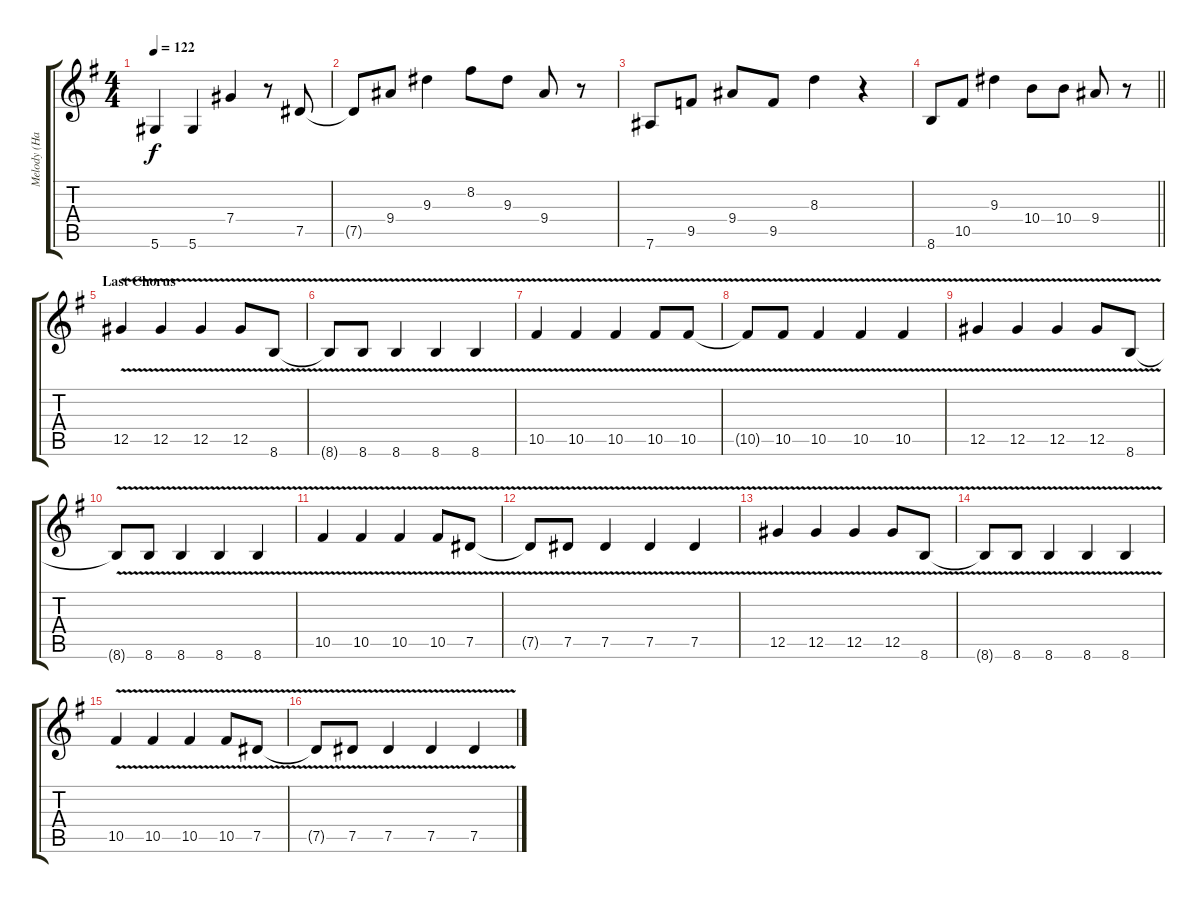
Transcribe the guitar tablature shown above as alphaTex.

\track ("Melody (Half Down)" "Melody (Ha") {instrument electricguitarclean}
\staff {score tabs}
\tuning (Eb4 Bb3 Gb3 Db3 Ab2 Eb2) {hide}
\ts (4 4)
\tempo 122
\clef g2
\ks eminor
5.6.4{dy f} 5.6.4 7.4.4 r.8 7.5.8 |
7.5{t}.8 9.4.8 9.3.4 8.2.8 9.3.8 9.4.8 r.8 |
7.6.8 9.5.8 9.4.8 9.5.8 8.3.4 r.4 |
\barLineRight lightlight
8.6.8 10.5.8 9.3.4 10.4.8 10.4.8 9.4.8 r.8 |
\section ("" "Last Chorus")
12.5{v}.4 12.5{v}.4 12.5{v}.4 12.5{v}.8 8.6{v}.8 |
8.6{t}.8 8.6{v}.8 8.6{v}.4 8.6{v}.4 8.6{v}.4 |
10.5{v}.4 10.5{v}.4 10.5{v}.4 10.5{v}.8 10.5{v}.8 |
10.5{t}.8 10.5{v}.8 10.5{v}.4 10.5{v}.4 10.5{v}.4 |
12.5{v}.4 12.5{v}.4 12.5{v}.4 12.5{v}.8 8.6{v}.8 |
8.6{t}.8 8.6{v}.8 8.6{v}.4 8.6{v}.4 8.6{v}.4 |
10.5{v}.4 10.5{v}.4 10.5{v}.4 10.5{v}.8 7.5{v}.8 |
7.5{t}.8 7.5{v}.8 7.5{v}.4 7.5{v}.4 7.5{v}.4 |
12.5{v}.4 12.5{v}.4 12.5{v}.4 12.5{v}.8 8.6{v}.8 |
8.6{t}.8 8.6{v}.8 8.6{v}.4 8.6{v}.4 8.6{v}.4 |
10.5{v}.4 10.5{v}.4 10.5{v}.4 10.5{v}.8 7.5{v}.8 |
7.5{t}.8 7.5{v}.8 7.5{v}.4 7.5{v}.4 7.5{v}.4
